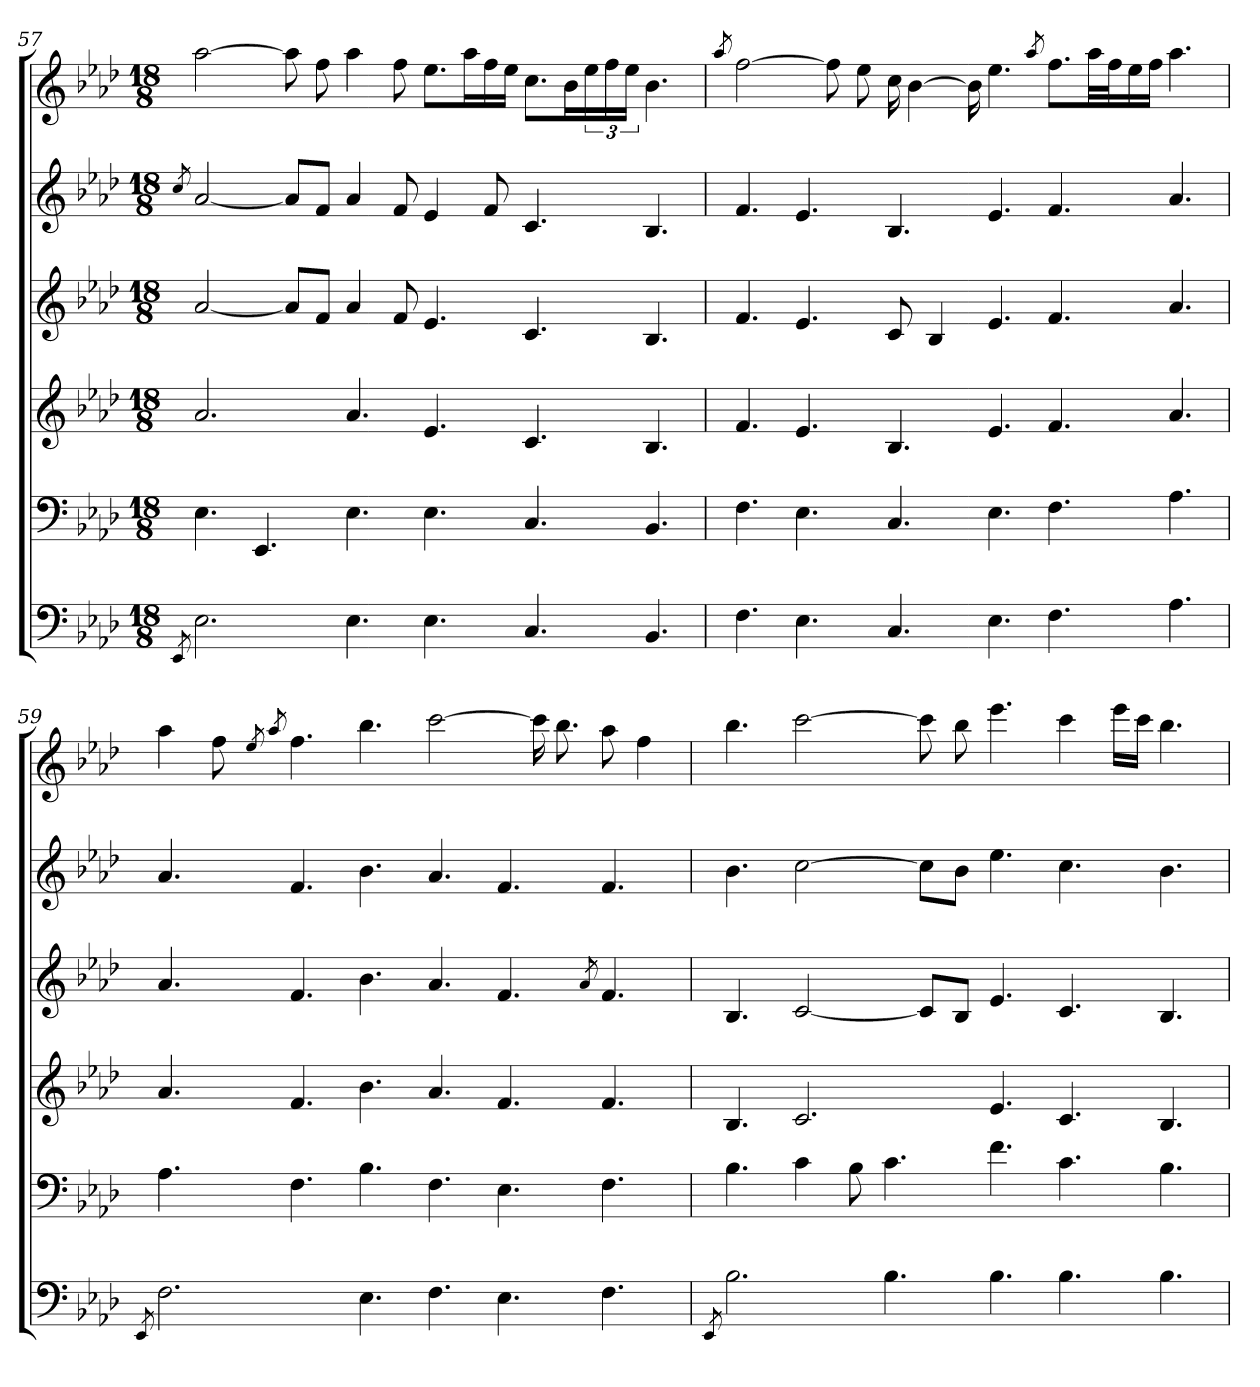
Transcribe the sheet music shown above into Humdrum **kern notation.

**kern	**kern	**kern	**kern	**kern	**kern
*part6	*part5	*part4	*part3	*part2	*part1
*staff6	*staff5	*staff4	*staff3	*staff2	*staff1
*clefF4	*clefF4	*clefG2	*clefG2	*clefG2	*clefG2
*k[b-e-a-d-]	*k[b-e-a-d-]	*k[b-e-a-d-]	*k[b-e-a-d-]	*k[b-e-a-d-]	*k[b-e-a-d-]
*M18/8	*M18/8	*M18/8	*M18/8	*M18/8	*M18/8
=57	=57	=57	=57	=57	=57
8qEE-	.	.	.	8qcc	.
2.E-	4.E-	2.a-	[2a-	[2a-	[2aa-
.	4.EE-	.	.	.	.
.	.	.	8a-/L]	8a-/L]	8aa-]
.	.	.	8f/J	8f/J	8ff
4.E-	4.E-	4.a-	4a-	4a-	4aa-
.	.	.	8f	8f	8ff
4.E-	4.E-	4.e-	4.e-	4e-	8.ee-\L
.	.	.	.	.	16aa-\L
.	.	.	.	8f	16ff\
.	.	.	.	.	16ee-\JJ
4.C	4.C	4.c	4.c	4.c	8.cc\L
.	.	.	.	.	16b-\L
.	.	.	.	.	24ee-\
.	.	.	.	.	24ff\
.	.	.	.	.	24ee-\JJ
4.BB-	4.BB-	4.B-	4.B-	4.B-	4.b-
=58	=58	=58	=58	=58	=58
.	.	.	.	.	8qaa-
4.F	4.F	4.f	4.f	4.f	[2ff
4.E-	4.E-	4.e-	4.e-	4.e-	.
.	.	.	.	.	8ff]
.	.	.	.	.	8ee-
4.C	4.C	4.B-	8c	4.B-	16cc
.	.	.	.	.	[4b-
.	.	.	4B-	.	.
.	.	.	.	.	16b-]
4.E-	4.E-	4.e-	4.e-	4.e-	4.ee-
.	.	.	.	.	8qaa-
4.F	4.F	4.f	4.f	4.f	8.ff\L
.	.	.	.	.	32aa-\LL
.	.	.	.	.	32ff\J
.	.	.	.	.	16ee-\
.	.	.	.	.	16ff\JJ
4.A-	4.A-	4.a-	4.a-	4.a-	4.aa-
=59	=59	=59	=59	=59	=59
8qEE-	.	.	.	.	.
2.F	4.A-	4.a-	4.a-	4.a-	4aa-
.	.	.	.	.	8ff
.	.	.	.	.	8qee-
.	.	.	.	.	8qaa-
.	4.F	4.f	4.f	4.f	4.ff
4.E-	4.B-	4.b-	4.b-	4.b-	4.bb-
4.F	4.F	4.a-	4.a-	4.a-	[2ccc
4.E-	4.E-	4.f	4.f	4.f	.
.	.	.	.	.	16ccc]
.	.	.	.	.	8.bb-
.	.	.	8qa-	.	.
4.F	4.F	4.f	4.f	4.f	8aa-
.	.	.	.	.	4ff
=60	=60	=60	=60	=60	=60
8qEE-	.	.	.	.	.
2.B-	4.B-	4.B-	4.B-	4.b-	4.bb-
.	4c	2.c	[2c	[2cc	[2ccc
.	8B-	.	.	.	.
4.B-	4.c	.	.	.	.
.	.	.	8c/L]	8cc\L]	8ccc]
.	.	.	8B-/J	8b-\J	8bb-
4.B-	4.f	4.e-	4.e-	4.ee-	4.eee-
4.B-	4.c	4.c	4.c	4.cc	4ccc
.	.	.	.	.	16eee-\LL
.	.	.	.	.	16ccc\JJ
4.B-	4.B-	4.B-	4.B-	4.b-	4.bb-
=	=	=	=	=	=
*-	*-	*-	*-	*-	*-
